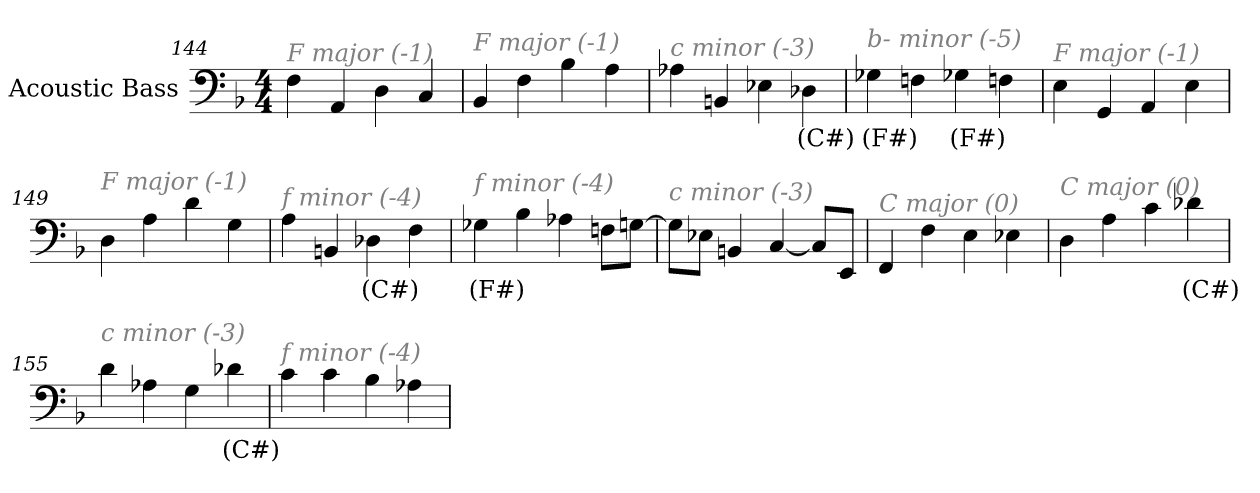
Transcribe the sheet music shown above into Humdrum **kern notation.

**kern	**text
*part1	*part1
*staff1	*staff1
*I"Acoustic Bass	*
*clefF4	*
*ITrd7c12	*
*k[b-]	*
*F:	*
*M4/4	*
=144	=144
!LO:TX:i:color=#808080:t=F major (-1)	!
4FF	.
4AAA	.
4DD	.
4CC	.
=145	=145
!LO:TX:i:color=#808080:t=F major (-1)	!
4BBB-	.
4FF	.
4BB-	.
4AA	.
=146	=146
!LO:TX:i:color=#808080:t=c minor (-3)	!
4AA-X	.
4BBBn	.
4EE-X	.
4DD-Xi	(C#)
=147	=147
!LO:TX:i:color=#808080:t=b- minor (-5)	!
4GG-Xi	(F#)
4FFn	.
4GG-Xi	(F#)
4FFn	.
=148	=148
!LO:TX:i:color=#808080:t=F major (-1)	!
4EE	.
4GGG	.
4AAA	.
4EE	.
=149	=149
!LO:TX:i:color=#808080:t=F major (-1)	!
4DD	.
4AA	.
4D	.
4GG	.
=150	=150
!LO:TX:i:color=#808080:t=f minor (-4)	!
4AA	.
4BBBn	.
4DD-Xi	(C#)
4FF	.
=151	=151
!LO:TX:i:color=#808080:t=f minor (-4)	!
4GG-Xi	(F#)
4BB-	.
4AA-X	.
8FFnL	.
[8GGJ	.
=152	=152
!LO:TX:i:color=#808080:t=c minor (-3)	!
8GGL]	.
8EE-XJ	.
4BBBn	.
[4CC	.
8CCL]	.
8EEEJ	.
=153	=153
!LO:TX:i:color=#808080:t=C major (0)	!
4FFF	.
4FF	.
4EE	.
4EE-X	.
=154	=154
!LO:TX:i:color=#808080:t=C major (0)	!
4DD	.
4AA	.
4C	.
4D-Xi	(C#)
=155	=155
!LO:TX:i:color=#808080:t=c minor (-3)	!
4D	.
4AA-X	.
4GG	.
4D-Xi	(C#)
=156	=156
!LO:TX:i:color=#808080:t=f minor (-4)	!
4C	.
4C	.
4BB-	.
4AA-X	.
=	=
*-	*-
